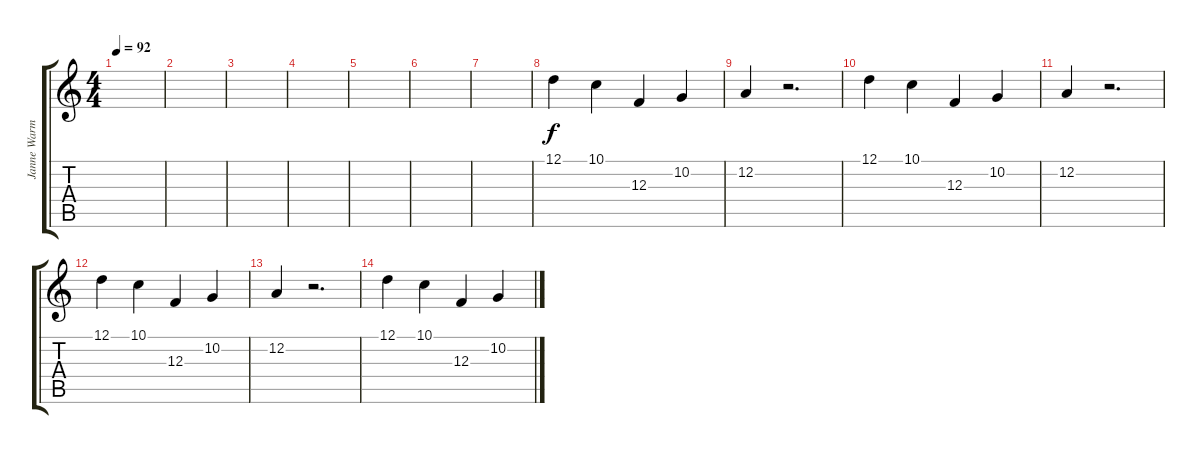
\track ("Janne Warman" "Janne Warm") {instrument dulcimer}
\staff {score tabs}
\tuning (D4 A3 F3 C3 G2 C2) {hide}
\ts (4 4)
\tempo 92
\clef g2
\ks c
|
|
|
|
|
|
|
12.1.4 10.1.4 12.3.4 10.2.4 |
12.2.4 r.2{d} |
12.1.4 10.1.4 12.3.4 10.2.4 |
12.2.4 r.2{d} |
12.1.4 10.1.4 12.3.4 10.2.4 |
12.2.4 r.2{d} |
12.1.4 10.1.4 12.3.4 10.2.4
